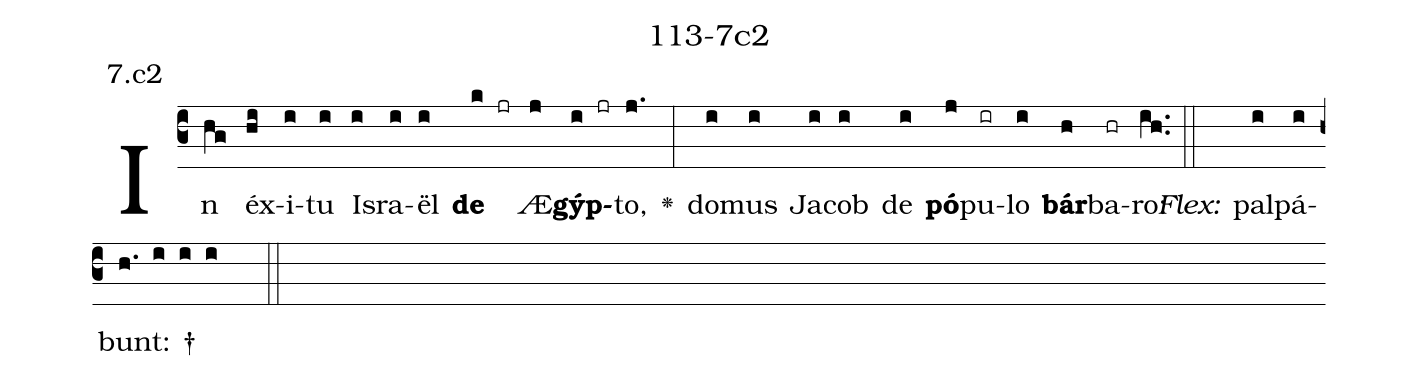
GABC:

name: 113-7c2;
annotation: 7.c2;
%%
(c3)In(hg) éx(hi)i(i)tu(i) Is(i)ra(i)ël(i) <b>de</b>(k jr) Æ(j)<b>gýp</b>(i jr)to,(j.) <v>\greheightstar</v>(:) do(i)mus(i) Ja(i)cob(i) de(i) <b>pó</b>(j)pu(ir)lo(i) <b>bár</b>(h)ba(hr)ro:(ih..) (::)
<i>Flex:</i>()  pal(i)pá(i)bunt: †(h. i i i  ::)

%E(i) u(i) o(j) u(i) a(h) e.(ih..) (::)
